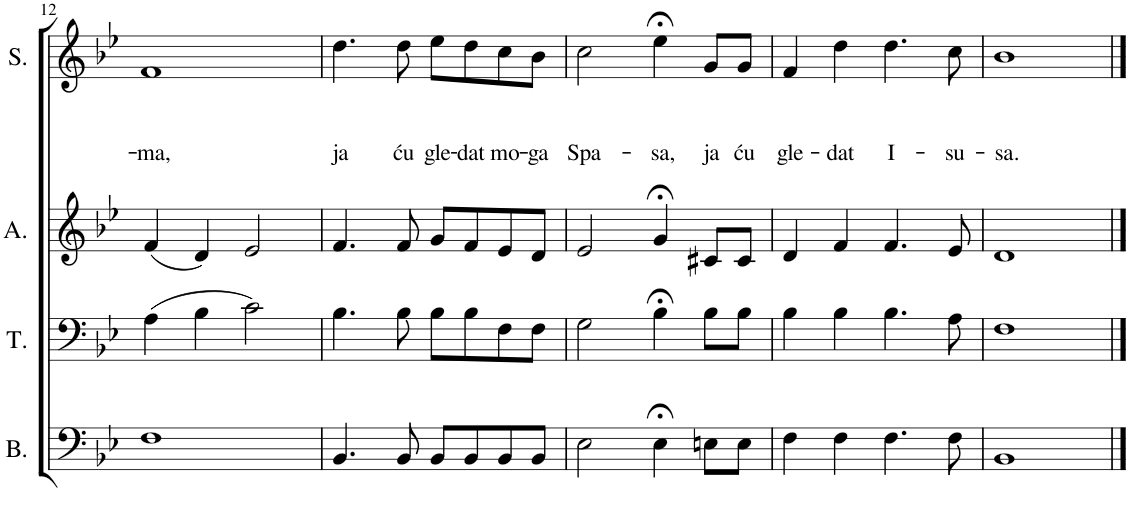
**kern	**kern	**kern	**kern	**text	**text	**text
*part4	*part3	*part2	*part1	*part1	*part1	*part1
*staff4	*staff3	*staff2	*staff1	*staff1	*staff1	*staff1
*I"Bass	*I"Tenor	*I"Alto	*I"Soprano	*	*	*
*I'B.	*I'T.	*I'A.	*I'S.	*	*	*
!!LO:PB:g=z
*clefF4	*clefF4	*clefG2	*clefG2	*	*	*
*k[b-e-]	*k[b-e-]	*k[b-e-]	*k[b-e-]	*	*	*
*M4/4	*M4/4	*M4/4	*M4/4	*	*	*
*met(c)	*met(c)	*met(c)	*met(c)	*	*	*
=12	=12	=12	=12	=12	=12	=12
!	!	!	!	!	!	!LO:LY:b
1F	(4A\	(4f/	1f	.	.	-ma,
.	4B-\	4d/)	.	.	.	.
.	2c\)	2e-/	.	.	.	.
=13	=13	=13	=13	=13	=13	=13
!	!	!	!	!	!	!LO:LY:b
4.BB-/	4.B-\	4.f/	4.dd\	.	.	ja
!	!	!	!	!	!	!LO:LY:b
8BB-/	8B-\	8f/	8dd\	.	.	ću
!	!	!	!	!	!	!LO:LY:b
8BB-/L	8B-\L	8g/L	8ee-\L	.	.	gle-
!	!	!	!	!	!	!LO:LY:b
8BB-/	8B-\	8f/	8dd\	.	.	-dat
!	!	!	!	!	!	!LO:LY:b
8BB-/	8F\	8e-/	8cc\	.	.	mo-
!	!	!	!	!	!	!LO:LY:b
8BB-/J	8F\J	8d/J	8b-\J	.	.	-ga
=14	=14	=14	=14	=14	=14	=14
!	!	!	!	!	!	!LO:LY:b
2E-\	2G\	2e-/	2cc\	.	.	Spa-
!	!	!	!	!	!	!LO:LY:b
4E-;<\	4B-;<\	4g;</	4ee-;<\	.	.	-sa,
!	!	!	!	!	!	!LO:LY:b
8En\L	8B-\L	8c#X/L	8g/L	.	.	ja
!	!	!	!	!	!	!LO:LY:b
8E\J	8B-\J	8c#/J	8g/J	.	.	ću
=15	=15	=15	=15	=15	=15	=15
!	!	!	!	!	!	!LO:LY:b
4F\	4B-\	4d/	4f/	.	.	gle-
!	!	!	!	!	!	!LO:LY:b
4F\	4B-\	4f/	4dd\	.	.	-dat
!	!	!	!	!	!	!LO:LY:b
4.F\	4.B-\	4.f/	4.dd\	.	.	I-
!	!	!	!	!	!	!LO:LY:b
8F\	8A\	8e-/	8cc\	.	.	-su-
=16	=16	=16	=16	=16	=16	=16
!	!	!	!	!	!	!LO:LY:b
1BB-	1F	1d	1b-	.	.	-sa.
==	==	==	==	==	==	==
*-	*-	*-	*-	*-	*-	*-
